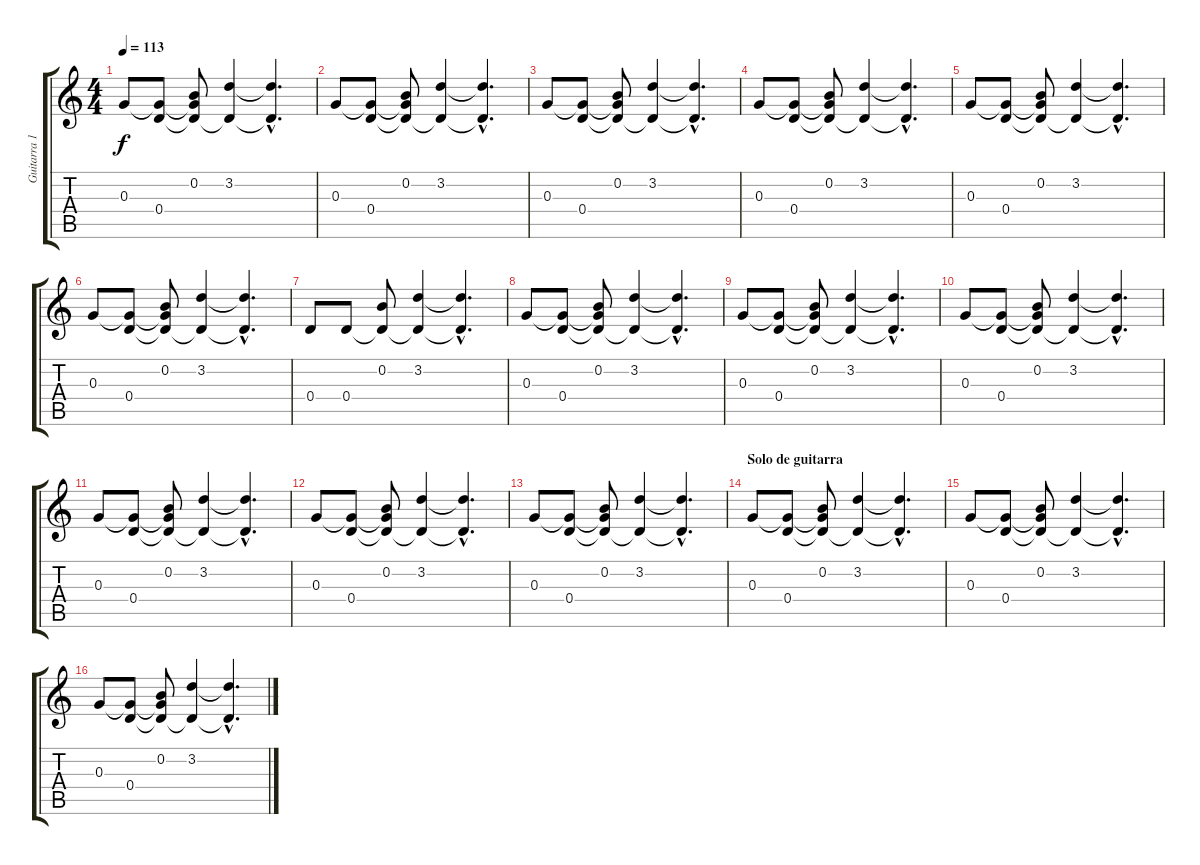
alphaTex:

\track ("Guitarra 1" "Guitarra 1") {instrument electricguitarclean}
\staff {score tabs}
\tuning (E4 B3 G3 D3 A2 E2) {hide}
\ts (4 4)
\tempo 113
\clef g2
\ks c
0.3.8{dy f} (0.3{t} 0.4).8 (0.2 0.3{t} 0.4{t}).8 (3.2 0.4{t}).4 (3.2{hac t} 0.4{hac t}).4{d} |
0.3.8 (0.3{t} 0.4).8 (0.2 0.3{t} 0.4{t}).8 (3.2 0.4{t}).4 (3.2{hac t} 0.4{hac t}).4{d} |
0.3.8 (0.3{t} 0.4).8 (0.2 0.3{t} 0.4{t}).8 (3.2 0.4{t}).4 (3.2{hac t} 0.4{hac t}).4{d} |
0.3.8 (0.3{t} 0.4).8 (0.2 0.3{t} 0.4{t}).8 (3.2 0.4{t}).4 (3.2{hac t} 0.4{hac t}).4{d} |
0.3.8 (0.3{t} 0.4).8 (0.2 0.3{t} 0.4{t}).8 (3.2 0.4{t}).4 (3.2{hac t} 0.4{hac t}).4{d} |
0.3.8 (0.3{t} 0.4).8 (0.2 0.3{t} 0.4{t}).8 (3.2 0.4{t}).4 (3.2{hac t} 0.4{hac t}).4{d} |
0.4.8 0.4.8 (0.2 0.4{t}).8 (3.2 0.4{t}).4 (3.2{hac t} 0.4{hac t}).4{d} |
0.3.8 (0.3{t} 0.4).8 (0.2 0.3{t} 0.4{t}).8 (3.2 0.4{t}).4 (3.2{hac t} 0.4{hac t}).4{d} |
0.3.8 (0.3{t} 0.4).8 (0.2 0.3{t} 0.4{t}).8 (3.2 0.4{t}).4 (3.2{hac t} 0.4{hac t}).4{d} |
0.3.8 (0.3{t} 0.4).8 (0.2 0.3{t} 0.4{t}).8 (3.2 0.4{t}).4 (3.2{hac t} 0.4{hac t}).4{d} |
0.3.8 (0.3{t} 0.4).8 (0.2 0.3{t} 0.4{t}).8 (3.2 0.4{t}).4 (3.2{hac t} 0.4{hac t}).4{d} |
0.3.8 (0.3{t} 0.4).8 (0.2 0.3{t} 0.4{t}).8 (3.2 0.4{t}).4 (3.2{hac t} 0.4{hac t}).4{d} |
0.3.8 (0.3{t} 0.4).8 (0.2 0.3{t} 0.4{t}).8 (3.2 0.4{t}).4 (3.2{hac t} 0.4{hac t}).4{d} |
\section ("" "Solo de guitarra")
0.3.8 (0.3{t} 0.4).8 (0.2 0.3{t} 0.4{t}).8 (3.2 0.4{t}).4 (3.2{hac t} 0.4{hac t}).4{d} |
0.3.8 (0.3{t} 0.4).8 (0.2 0.3{t} 0.4{t}).8 (3.2 0.4{t}).4 (3.2{hac t} 0.4{hac t}).4{d} |
0.3.8 (0.3{t} 0.4).8 (0.2 0.3{t} 0.4{t}).8 (3.2 0.4{t}).4 (3.2{hac t} 0.4{hac t}).4{d}
